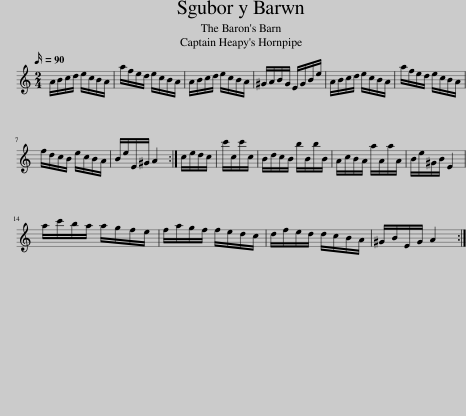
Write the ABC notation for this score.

X:1
L:1/8
Q:1/4=90
M:2/4
I:linebreak $
K:C
V:1 treble
V:1
 A/B/c/d/ e/c/B/A/ | a/f/e/d/ e/c/B/A/ | A/B/c/d/ e/c/B/A/ | ^G/A/B/G/ E/G/B/e/ | A/B/c/d/ e/c/B/A/ | %5
 a/f/e/d/ e/c/B/A/ |$ f/d/c/B/ e/c/B/A/ | B/e/E/^G/ A2 :| c/e/d/c/ | c'/c/c'/c/ | %10
 B/d/c/B/ b/B/b/B/ | A/c/B/A/ a/A/a/A/ | B/e/^G/B/ E2 |$ a/c'/b/a/ a/g/f/e/ | f/a/g/f/ f/e/d/c/ | %15
 d/f/e/d/ d/c/B/A/ | ^G/B/E/G/ A2 :| %17
